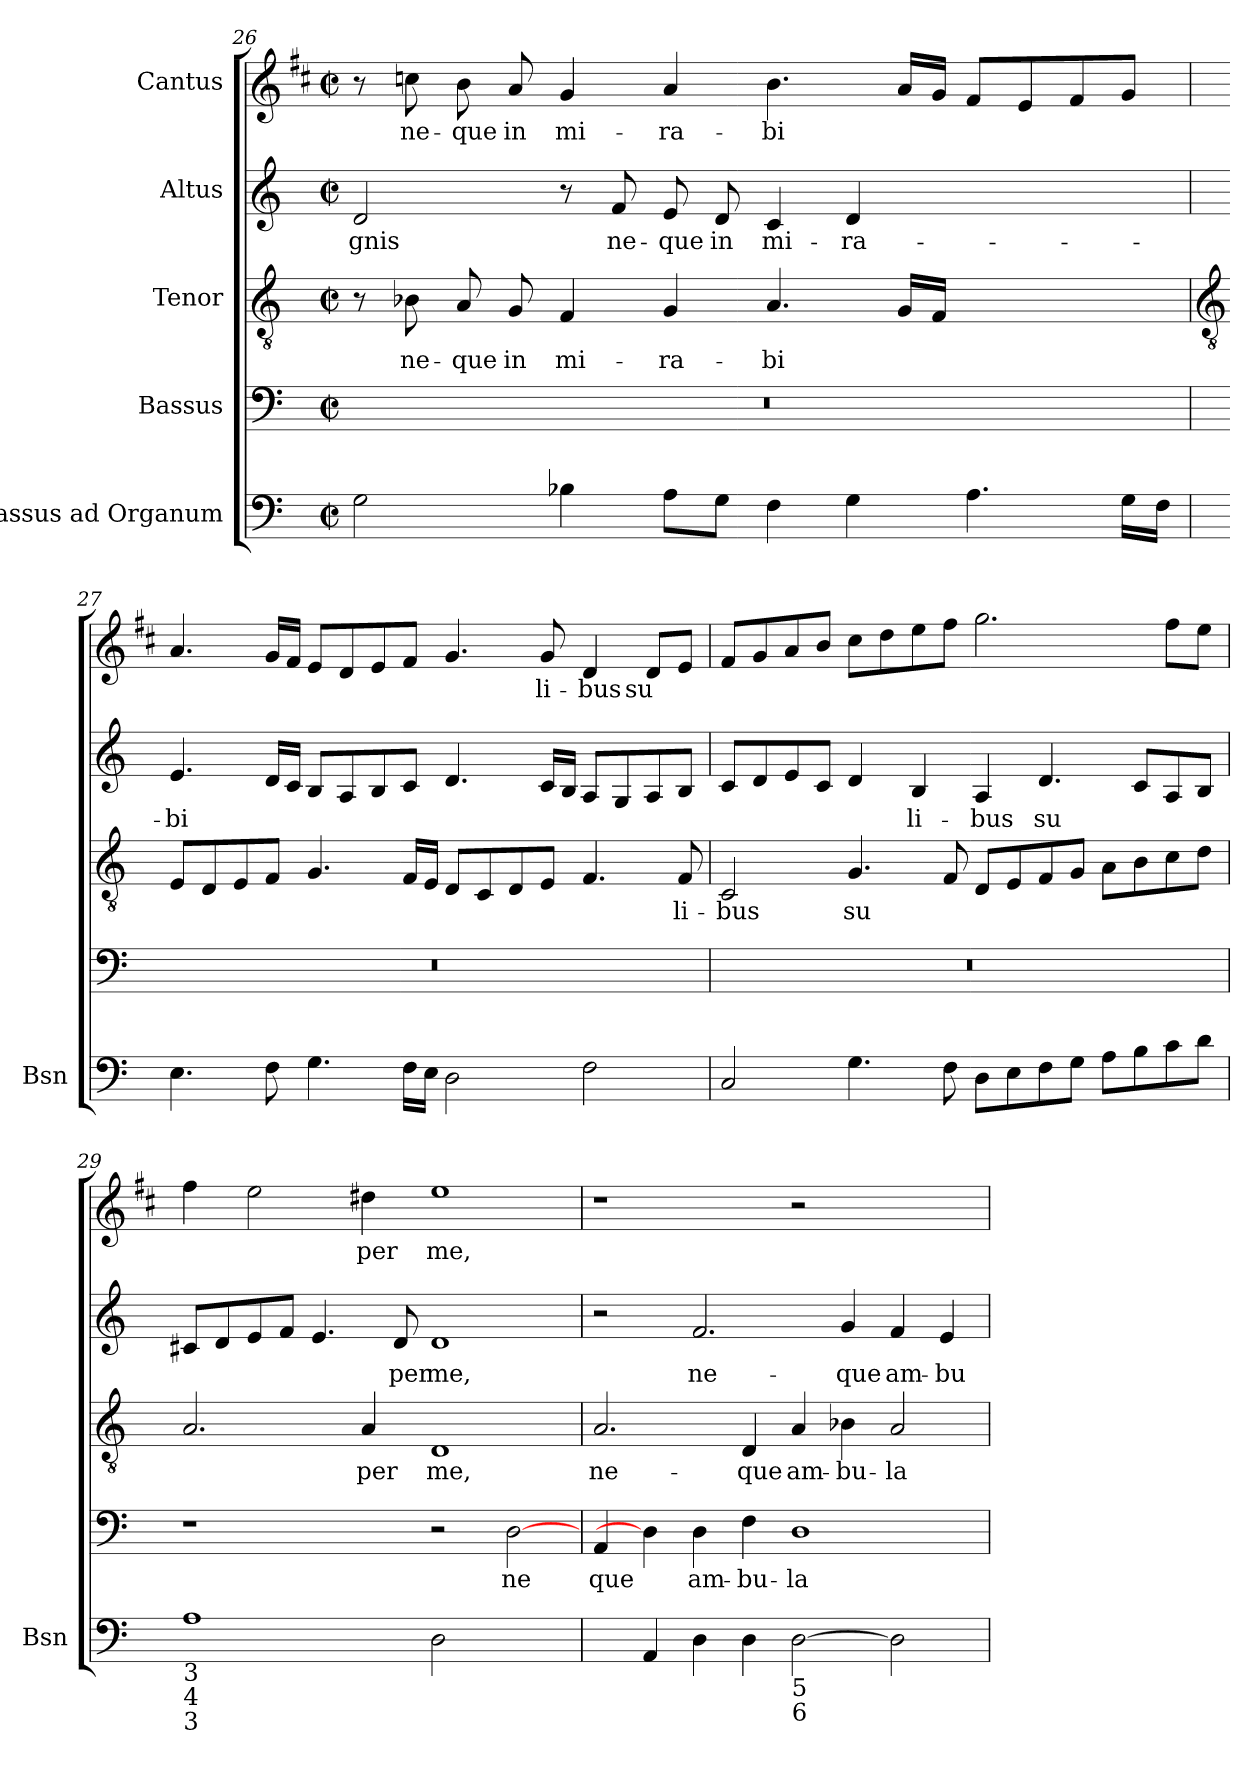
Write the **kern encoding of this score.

**kern	**kern	**text	**kern	**text	**kern	**text	**kern	**text
*part5	*part4	*part4	*part3	*part3	*part2	*part2	*part1	*part1
*staff5	*staff4	*staff4	*staff3	*staff3	*staff2	*staff2	*staff1	*staff1
*I"Bassus ad Organum	*I"Bassus	*	*I"Tenor	*	*I"Altus	*	*I"Cantus	*
*I'Bsn	*	*	*	*	*	*	*	*
*clefF4	*clefF4	*	*clefGv2	*	*clefG2	*	*clefG2	*
*	*	*	*	*	*	*	*ITrd1c2	*
*k[]	*k[]	*	*k[]	*	*k[]	*	*k[]	*
*C:	*C:	*	*C:	*	*C:	*	*C:	*
*M4/2	*M4/2	*	*M4/2	*	*M4/2	*	*M4/2	*
*met(c|)	*met(c|)	*	*met(c|)	*	*met(c|)	*	*met(c|)	*
=26	=26	=26	=26	=26	=26	=26	=26	=26
!	!	!	!	!	!	!LO:LY:b	!	!
2G	0r	.	8r	.	2d	gnis	8r	.
!	!	!	!	!LO:LY:b	!	!	!	!LO:LY:b
.	.	.	8B-X	ne-	.	.	8b-X	ne-
!	!	!	!	!LO:LY:b	!	!	!	!LO:LY:b
.	.	.	8A	-que	.	.	8a	-que
!	!	!	!	!LO:LY:b	!	!	!	!LO:LY:b
.	.	.	8G	in	.	.	8g	in
!	!	!	!	!LO:LY:b	!	!	!	!LO:LY:b
4B-X	.	.	4F	mi-	8r	.	4f	mi-
!	!	!	!	!	!	!LO:LY:b	!	!
.	.	.	.	.	8f	ne-	.	.
!	!	!	!	!LO:LY:b	!	!LO:LY:b	!	!LO:LY:b
8AL	.	.	4G	-ra-	8e	-que	4g	-ra-
!	!	!	!	!	!	!LO:LY:b	!	!
8GJ	.	.	.	.	8d	in	.	.
!	!	!	!	!LO:LY:b	!	!LO:LY:b	!	!LO:LY:b
4F	.	.	4.A	-bi	4c	mi-	4.a	-bi
!	!	!	!	!	!	!LO:LY:b	!	!
4G	.	.	.	.	4d	-ra-	.	.
.	.	.	16GLL	.	.	.	16gLL	.
.	.	.	16FJJ	.	.	.	16fJJ	.
4.A	.	.	2ryy	.	2ryy	.	8eL	.
.	.	.	.	.	.	.	8d	.
.	.	.	.	.	.	.	8e	.
16GLL	.	.	.	.	.	.	8fJ	.
16FJJ	.	.	.	.	.	.	.	.
!!LO:LB:g=z
=27	=27	=27	=27	=27	=27	=27	=27	=27
*	*	*	*clefGv2	*	*	*	*	*
!	!	!	!	!	!	!LO:LY:b	!	!
4.E	0r	.	8EL	.	4.e	-bi	4.g	.
.	.	.	8D	.	.	.	.	.
.	.	.	8E	.	.	.	.	.
8F	.	.	8FJ	.	16dLL	.	16fLL	.
.	.	.	.	.	16cJJ	.	16eJJ	.
4.G	.	.	4.G	.	8BL	.	8dL	.
.	.	.	.	.	8A	.	8c	.
.	.	.	.	.	8B	.	8d	.
16FLL	.	.	16FLL	.	8cJ	.	8eJ	.
16EJJ	.	.	16EJJ	.	.	.	.	.
2D	.	.	8DL	.	4.d	.	4.f	.
.	.	.	8C	.	.	.	.	.
.	.	.	8D	.	.	.	.	.
!	!	!	!	!	!	!	!	!LO:LY:b
.	.	.	8EJ	.	16cLL	.	8f	li-
.	.	.	.	.	16BJJ	.	.	.
!	!	!	!	!	!	!	!	!LO:LY:b
2F	.	.	4.F	.	8AL	.	4c	-bus
.	.	.	.	.	8G	.	.	.
!	!	!	!	!	!	!	!	!LO:LY:b
.	.	.	.	.	8A	.	8cL	su
!	!	!	!	!LO:LY:b	!	!	!	!
.	.	.	8F	li-	8BJ	.	8dJ	.
=28	=28	=28	=28	=28	=28	=28	=28	=28
!	!	!	!	!LO:LY:b	!	!	!	!
2C	0r	.	2C	-bus	8cL	.	8eL	.
.	.	.	.	.	8d	.	8f	.
.	.	.	.	.	8e	.	8g	.
.	.	.	.	.	8cJ	.	8aJ	.
!	!	!	!	!LO:LY:b	!	!	!	!
4.G	.	.	4.G	su	4d	.	8bL	.
.	.	.	.	.	.	.	8cc	.
!	!	!	!	!	!	!LO:LY:b	!	!
.	.	.	.	.	4B	li-	8dd	.
8F	.	.	8F	.	.	.	8eeJ	.
!	!	!	!	!	!	!LO:LY:b	!	!
8DL	.	.	8DL	.	4A	-bus	2.ff	.
8E	.	.	8E	.	.	.	.	.
!	!	!	!	!	!	!LO:LY:b	!	!
8F	.	.	8F	.	4.d	su	.	.
8GJ	.	.	8GJ	.	.	.	.	.
8AL	.	.	8AL	.	.	.	.	.
8B	.	.	8B	.	8cL	.	.	.
8c	.	.	8c	.	8A	.	8eeL	.
8dJ	.	.	8dJ	.	8BJ	.	8ddJ	.
=29	=29	=29	=29	=29	=29	=29	=29	=29
!LO:TX:b:t=3	!	!	!	!	!	!	!	!
!LO:TX:b:t=4	!	!	!	!	!	!	!	!
!LO:TX:b:t=3	!	!	!	!	!	!	!	!
1A	1r	.	2.A	.	8c#XL	.	4ee	.
.	.	.	.	.	8d	.	.	.
.	.	.	.	.	8e	.	2dd	.
.	.	.	.	.	8fJ	.	.	.
.	.	.	.	.	4.e	.	.	.
!	!	!	!	!LO:LY:b	!	!	!	!LO:LY:b
.	.	.	4A	per	.	.	4cc#X	per
!	!	!	!	!	!	!LO:LY:b	!	!
.	.	.	.	.	8d	per	.	.
!	!	!	!	!LO:LY:b	!	!LO:LY:b	!	!LO:LY:b
2D	2r	.	1D	me,	1d	me,	1dd	me,
!	!	!LO:LY:b	!	!	!	!	!	!
[2Dyy	[2D	ne	.	.	.	.	.	.
=30	=30	=30	=30	=30	=30	=30	=30	=30
!	!	!LO:LY:b	!	!LO:LY:b	!	!	!	!
4Dyy]	4AA	que	2.A	ne-	2r	.	1r	.
4AA	4D]	.	.	.	.	.	.	.
!	!	!LO:LY:b	!	!	!	!LO:LY:b	!	!
4D	4D	am-	.	.	2.f	ne-	.	.
!	!	!LO:LY:b	!	!LO:LY:b	!	!	!	!
4D	4F	-bu-	4D	-que	.	.	.	.
!LO:TX:b:t=5	!	!	!	!	!	!	!	!
!LO:TX:b:t=6	!	!	!	!	!	!	!	!
!	!	!LO:LY:b	!	!LO:LY:b	!	!	!	!
[2D	1D	-la	4A	am-	.	.	2r	.
!	!	!	!	!LO:LY:b	!	!LO:LY:b	!	!
.	.	.	4B-X	-bu-	4g	-que	.	.
!	!	!	!	!LO:LY:b	!	!LO:LY:b	!	!LO:LY:b
2D]	.	.	2A	-la	4f	am-	[2ayy	ne
!	!	!	!	!	!	!LO:LY:b	!	!
.	.	.	.	.	4e	-bu-	.	.
=	=	=	=	=	=	=	=	=
*-	*-	*-	*-	*-	*-	*-	*-	*-
